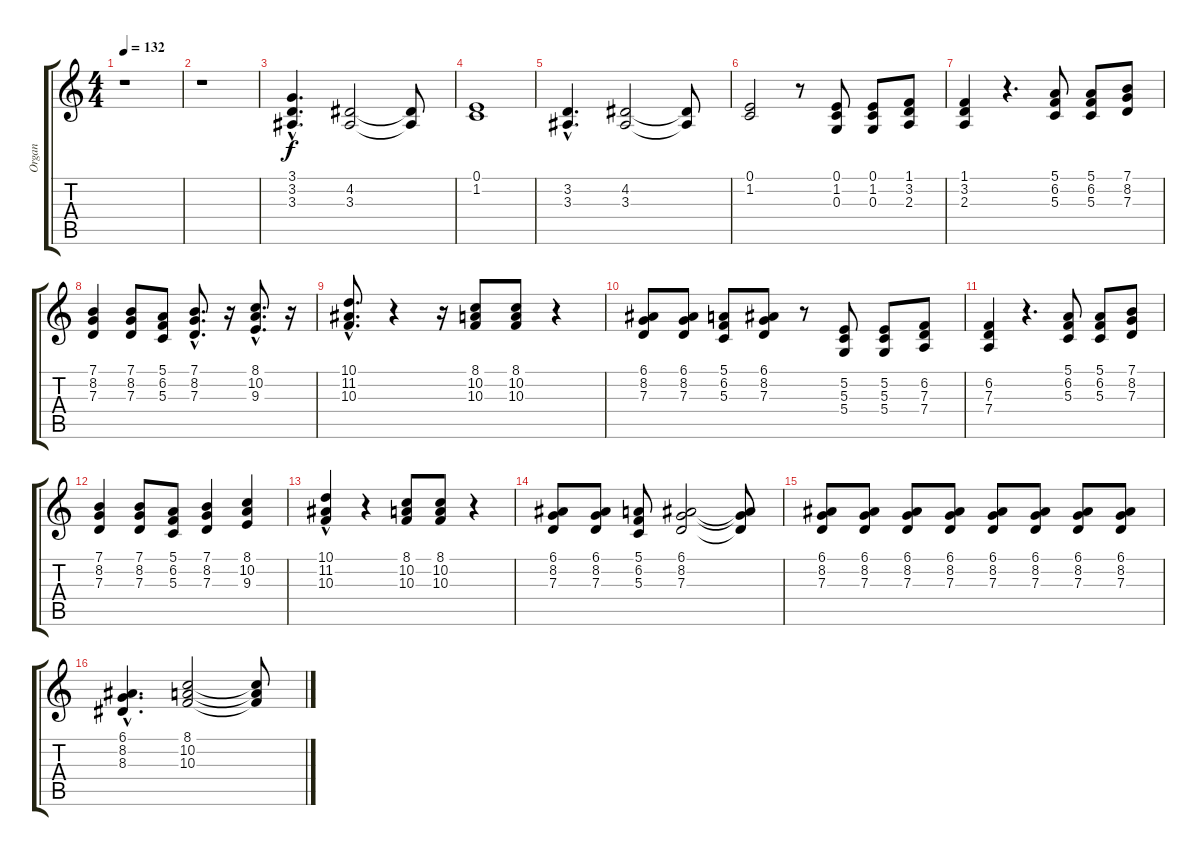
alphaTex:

\track ("Organ" "Organ") {instrument drawbarorgan}
\staff {score tabs}
\tuning (E4 B3 G3 D3 A2 E2) {hide}
\ts (4 4)
\tempo 132
\clef g2
\ks c
r.1{dy f instrument drawbarorgan} |
r.1 |
(3.1 3.2{hac} 3.3{hac}).4{d} (4.2 3.3).2 (4.2{t} 3.3{t}).8 |
(0.1 1.2).1 |
(3.2{hac} 3.3{hac}).4{d} (4.2 3.3).2 (4.2{t} 3.3{t}).8 |
(0.1 1.2).2 r.8 (0.1 1.2 0.3).8 (0.1 1.2 0.3).8 (1.1 3.2 2.3).8 |
(1.1 3.2 2.3).4 r.4{d} (5.1 6.2 5.3).8 (5.1 6.2 5.3).8 (7.1 8.2 7.3).8 |
(7.1 8.2 7.3).4 (7.1 8.2 7.3).8 (5.1 6.2 5.3).8 (7.1{hac} 8.2{hac} 7.3{hac}).8{d} r.16 (8.1{hac} 10.2{hac} 9.3{hac}).8{d} r.16 |
(10.1{hac} 11.2{hac} 10.3{hac}).8{d} r.4 r.16 (8.1 10.2 10.3).8 (8.1 10.2 10.3).8 r.4 |
(6.1 8.2 7.3).8 (6.1 8.2 7.3).8 (5.1 6.2 5.3).8 (6.1 8.2 7.3).8 r.8 (5.2 5.3 5.4).8 (5.2 5.3 5.4).8 (6.2 7.3 7.4).8 |
(6.2 7.3 7.4).4 r.4{d} (5.1 6.2 5.3).8 (5.1 6.2 5.3).8 (7.1 8.2 7.3).8 |
(7.1 8.2 7.3).4 (7.1 8.2 7.3).8 (5.1 6.2 5.3).8 (7.1 8.2 7.3).4 (8.1 10.2 9.3).4 |
(10.1{hac} 11.2 10.3).4 r.4 (8.1 10.2 10.3).8 (8.1 10.2 10.3).8 r.4 |
(6.1 8.2 7.3).8 (6.1 8.2 7.3).8 (5.1 6.2 5.3).8 (6.1 8.2 7.3).2 (6.1{t} 8.2{t} 7.3{t}).8 |
(6.1 8.2 7.3).8 (6.1 8.2 7.3).8 (6.1 8.2 7.3).8 (6.1 8.2 7.3).8 (6.1 8.2 7.3).8 (6.1 8.2 7.3).8 (6.1 8.2 7.3).8 (6.1 8.2 7.3).8 |
(6.1{hac} 8.2{hac} 8.3{hac}).4{d} (8.1 10.2 10.3).2 (8.1{t} 10.2{t} 10.3{t}).8
